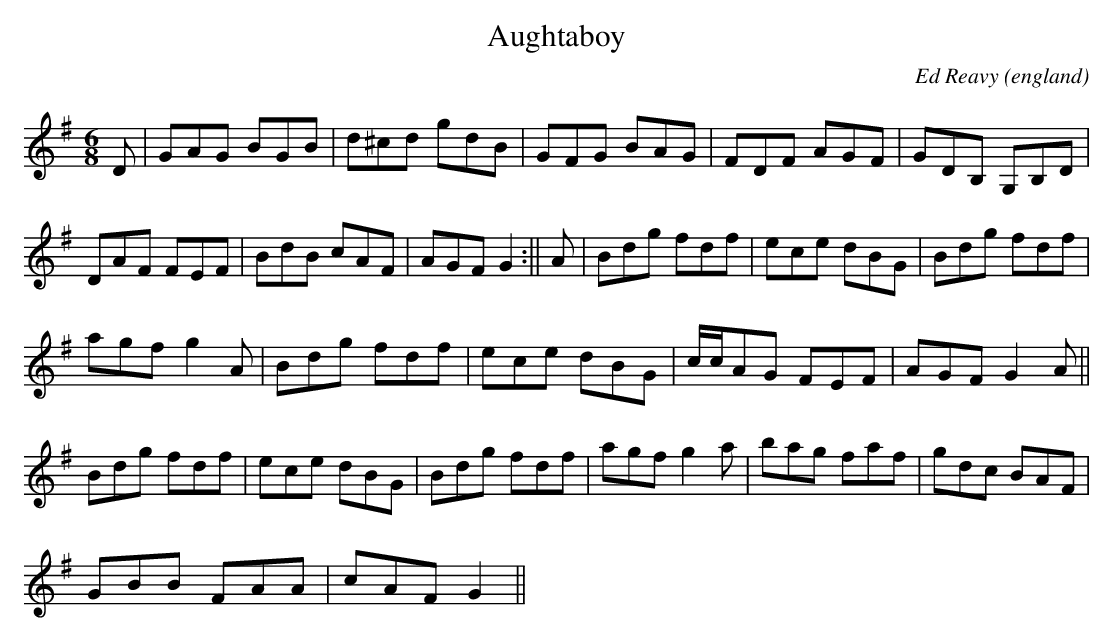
X:1
T:Aughtaboy
O:england
C:Ed Reavy
M:6/8
L:1/8
K:G
D|GAG BGB|d^cd gdB|GFG BAG|FDF AGF|GDB, G,B,D|
DAF FEF|BdB cAF|AGF G2:||A|Bdg fdf|ece dBG|Bdg fdf|
agf g2 A|Bdg fdf|ece dBG|c/2c/2AG FEF|AGF G2 A||
Bdg fdf|ece dBG|Bdg fdf|agf g2 a|bag faf|gdc BAF|
GBB FAA|cAF G2||
